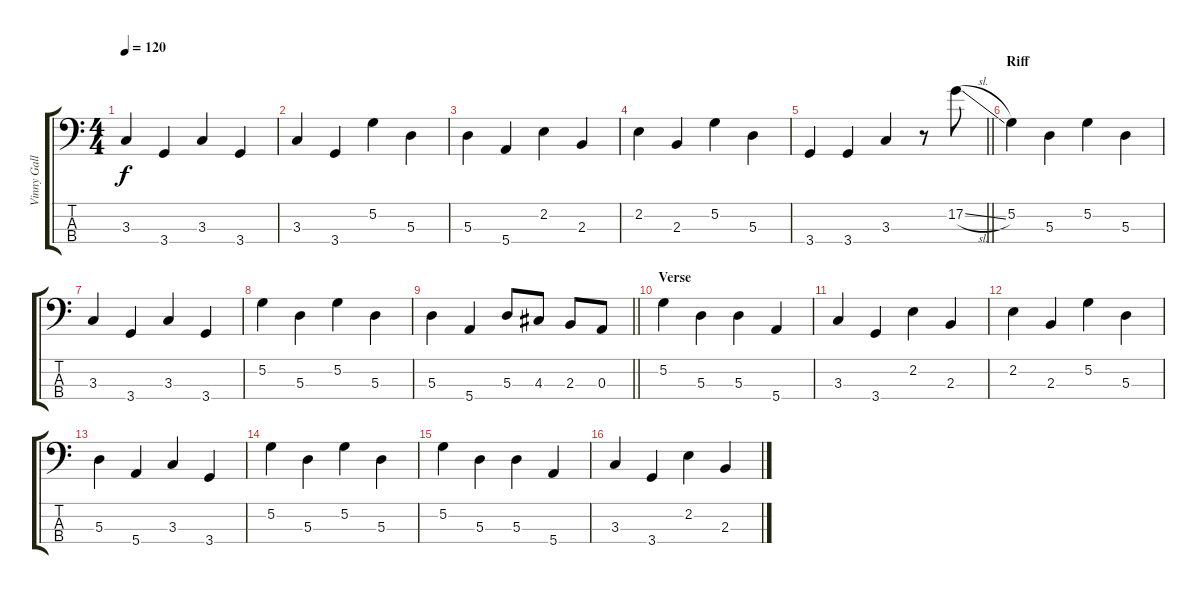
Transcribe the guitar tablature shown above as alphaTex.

\track ("Vinny Gallagher" "Vinny Gall") {instrument electricbassfinger}
\staff {score tabs}
\tuning (G2 D2 A1 E1) {hide}
\ts (4 4)
\tempo 120
\clef f4
\ks c
3.3.4{dy f} 3.4.4 3.3.4 3.4.4 |
3.3.4 3.4.4 5.2.4 5.3.4 |
5.3.4 5.4.4 2.2.4 2.3.4 |
2.2.4 2.3.4 5.2.4 5.3.4 |
\barLineRight lightlight
3.4.4 3.4.4 3.3.4 r.8 17.2{sl}.8 |
\section ("" "Riff")
5.2.4 5.3.4 5.2.4 5.3.4 |
3.3.4 3.4.4 3.3.4 3.4.4 |
5.2.4 5.3.4 5.2.4 5.3.4 |
\barLineRight lightlight
5.3.4 5.4.4 5.3.8 4.3.8 2.3.8 0.3.8 |
\section ("" "Verse")
5.2.4 5.3.4 5.3.4 5.4.4 |
3.3.4 3.4.4 2.2.4 2.3.4 |
2.2.4 2.3.4 5.2.4 5.3.4 |
5.3.4 5.4.4 3.3.4 3.4.4 |
5.2.4 5.3.4 5.2.4 5.3.4 |
5.2.4 5.3.4 5.3.4 5.4.4 |
3.3.4 3.4.4 2.2.4 2.3.4
